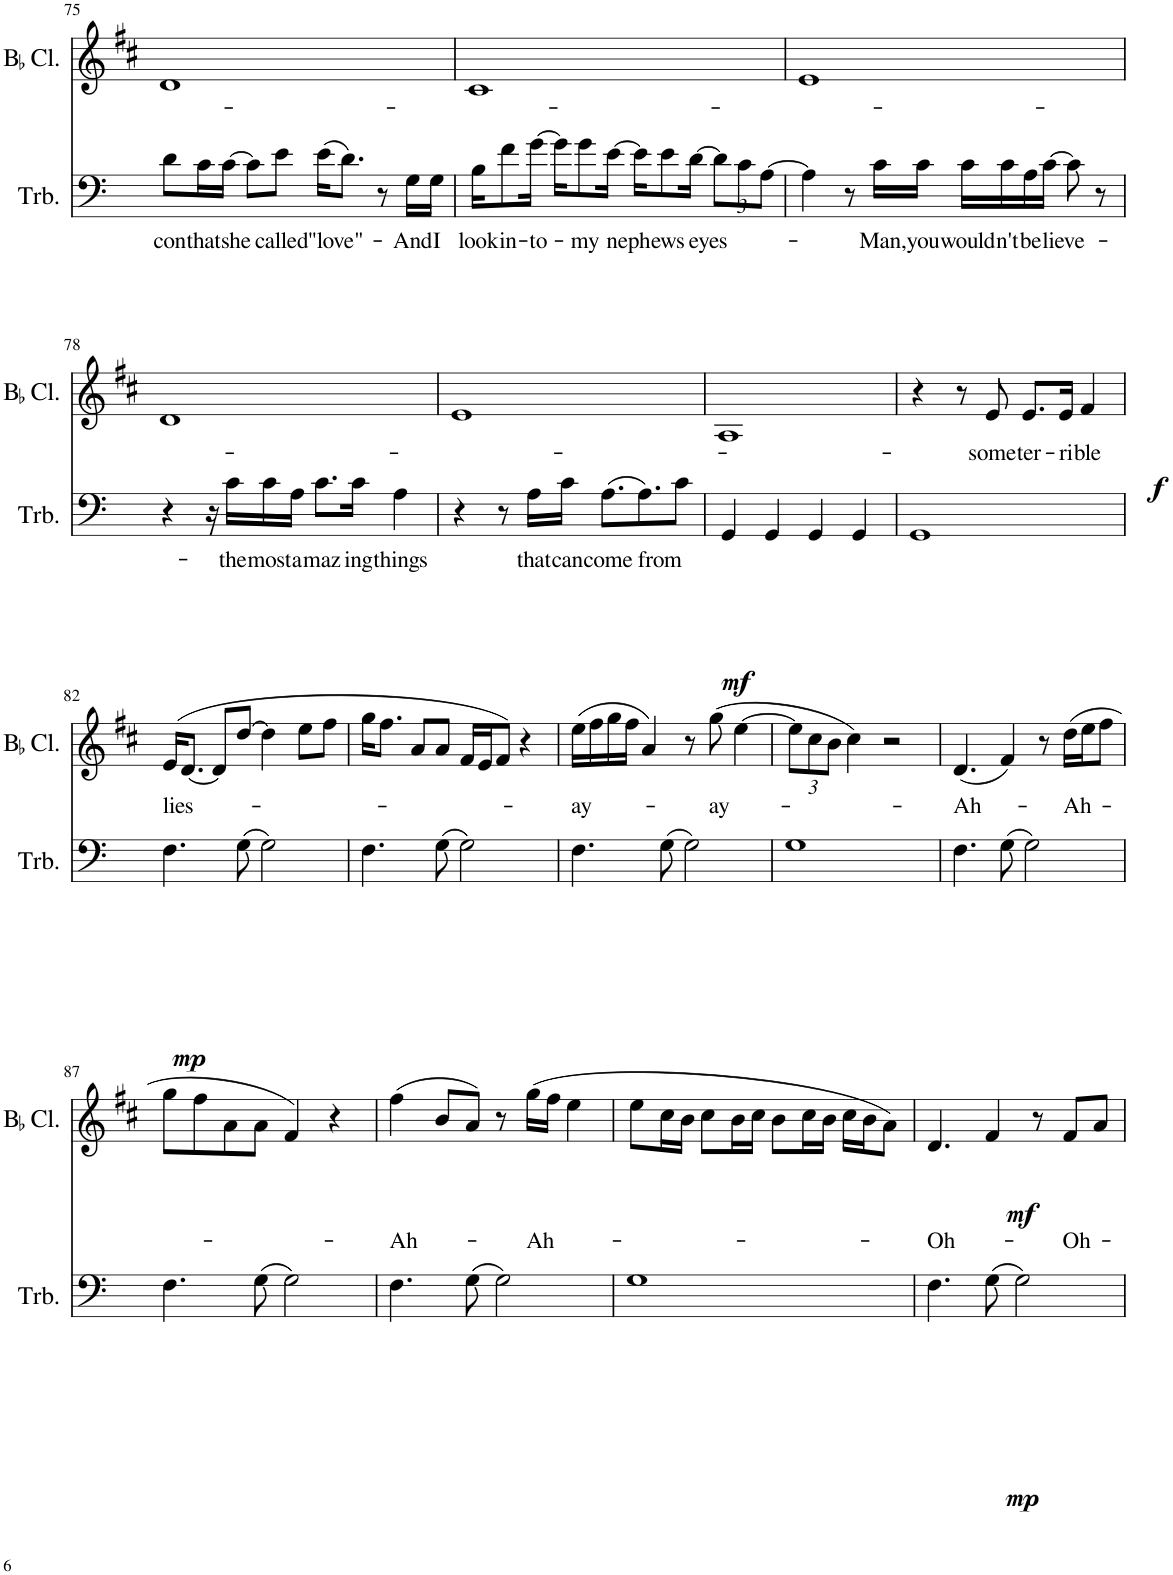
**kern	**text	**dynam	**kern	**text	**dynam
*part2	*part2	*part2	*part1	*part1	*part1
*staff2	*staff2	*staff2	*staff1	*staff1	*staff1
*I"Trombone	*	*	*I"BaccidentalFlat Clarinet	*	*
*I'Trb.	*	*	*I'BaccidentalFlat Cl.	*	*
!!LO:PB:g=z
*clefF4	*	*	*clefG2	*	*
*	*	*	*Trd1c2	*	*
*k[]	*	*	*k[f#c#]	*	*
*M4/4	*	*	*M4/4	*	*
=75	=75	=75	=75	=75	=75
!	!LO:LY:b	!	!	!	!
8d\L	con	.	1d	.	.
!	!LO:LY:b	!	!	!	!
16c\L	that	.	.	.	.
!	!LO:LY:b	!	!	!	!
[16c\JJ	she-	.	.	.	.
8c\L]	.	.	.	.	.
!	!LO:LY:b	!	!	!	!
8e\J	-called	.	.	.	.
!	!LO:LY:b	!	!	!	!
(16e\KL	"love"-	.	.	.	.
8.d\J)	.	.	.	.	.
8r	.	.	.	.	.
!	!LO:LY:b	!	!	!	!
16G\LL	-And	.	.	.	.
!	!LO:LY:b	!	!	!	!
16G\JJ	I	.	.	.	.
=76	=76	=76	=76	=76	=76
!	!LO:LY:b	!	!	!	!
16B\KL	look	.	1c#	.	.
!	!LO:LY:b	!	!	!	!
8f\	in-	.	.	.	.
!	!LO:LY:b	!	!	!	!
[16g\Jk	-to-	.	.	.	.
16g\KL]	.	.	.	.	.
!	!LO:LY:b	!	!	!	!
8g\	-my	.	.	.	.
!	!LO:LY:b	!	!	!	!
[16e\Jk	neph-	.	.	.	.
16e\KL]	.	.	.	.	.
!	!LO:LY:b	!	!	!	!
8e\	-ews	.	.	.	.
!	!LO:LY:b	!	!	!	!
[16d\Jk	eyes-	.	.	.	.
*Xbrackettup	*	*	*	*	*
12d\L]	.	.	.	.	.
12c\	.	.	.	.	.
[12A\J	.	.	.	.	.
=77	=77	=77	=77	=77	=77
4A\]	.	.	1e	.	.
8r	.	.	.	.	.
!	!LO:LY:b	!	!	!	!
16c\LL	Man,	.	.	.	.
!	!LO:LY:b	!	!	!	!
16c\JJ	you	.	.	.	.
!	!LO:LY:b	!	!	!	!
16c\LL	would-	.	.	.	.
!	!LO:LY:b	!	!	!	!
16c\	-n't	.	.	.	.
!	!LO:LY:b	!	!	!	!
16A\	be-	.	.	.	.
!	!LO:LY:b	!	!	!	!
[16c\JJ	-lieve-	.	.	.	.
8c\]	.	.	.	.	.
8r	.	.	.	.	.
!!LO:LB:g=z
=78	=78	=78	=78	=78	=78
4r	.	.	1d	.	.
16r	.	.	.	.	.
!	!LO:LY:b	!	!	!	!
16c\LL	-the	.	.	.	.
!	!LO:LY:b	!	!	!	!
16c\	most	.	.	.	.
!	!LO:LY:b	!	!	!	!
16A\JJ	a-	.	.	.	.
!	!LO:LY:b	!	!	!	!
8.c\L	-maz-	.	.	.	.
!	!LO:LY:b	!	!	!	!
16c\Jk	ing	.	.	.	.
!	!LO:LY:b	!	!	!	!
4A\	things	.	.	.	.
=79	=79	=79	=79	=79	=79
4r	.	.	1e	.	.
8r	.	.	.	.	.
!	!LO:LY:b	!	!	!	!
16A\LL	that	.	.	.	.
!	!LO:LY:b	!	!	!	!
16c\JJ	can	.	.	.	.
!	!LO:LY:b	!	!	!	!
(8.A\L	come	.	.	.	.
!	!LO:LY:b	!	!	!	!
8.A\)	from-	.	.	.	.
8c\J	.	.	.	.	.
=80	=80	=80	=80	=80	=80
!	!	!LO:DY:b	!	!	!
4GG/	.	mf	1A	.	.
4GG/	.	.	.	.	.
4GG/	.	.	.	.	.
4GG/	.	.	.	.	.
=81	=81	=81	=81	=81	=81
1GG	.	.	4r	.	.
.	.	.	8r	.	.
!	!	!	!	!LO:LY:b	!LO:DY:b
.	.	.	8e/	some	f
!	!	!	!	!LO:LY:b	!
.	.	.	8.e/L	ter-	.
!	!	!	!	!LO:LY:b	!
.	.	.	16e/Jk	-ri-	.
!	!	!	!	!LO:LY:b	!
.	.	.	4f#/	-ble	.
!!LO:LB:g=z
=82	=82	=82	=82	=82	=82
!	!	!LO:DY:b	!	!LO:LY:b	!
4.F\	.	mp	(16e/KL	lies-	.
.	.	.	[8.d/J	.	.
.	.	.	8d/L]	.	.
(8G\	.	.	[8dd/J	.	.
2G\)	.	.	4dd\]	.	.
.	.	.	8ee\L	.	.
.	.	.	8ff#\J	.	.
=83	=83	=83	=83	=83	=83
4.F\	.	.	16gg\KL	.	.
.	.	.	8.ff#\J	.	.
.	.	.	8a/L	.	.
(8G\	.	.	8a/J	.	.
2G\)	.	.	16f#/LL	.	.
.	.	.	16e/J	.	.
.	.	.	8f#/J)	.	.
.	.	.	4r	.	.
=84	=84	=84	=84	=84	=84
!	!	!	!	!LO:LY:b	!
4.F\	.	.	(16ee\LL	ay-	.
.	.	.	16ff#\	.	.
.	.	.	16gg\	.	.
.	.	.	16ff#\JJ	.	.
.	.	.	4a/)	.	.
(8G\	.	.	.	.	.
2G\)	.	.	8r	.	.
!	!	!	!	!LO:LY:b	!
.	.	.	(8gg\	ay-	.
.	.	.	[4ee\	.	.
=85	=85	=85	=85	=85	=85
*	*	*	*Xbrackettup	*	*
1G	.	.	12ee\L]	.	.
.	.	.	12cc#\	.	.
.	.	.	12b\J	.	.
.	.	.	4cc#\)	.	.
.	.	.	2r	.	.
=86	=86	=86	=86	=86	=86
!	!	!	!	!LO:LY:b	!
4.F\	.	.	(4.d/	-Ah-	.
(8G\	.	.	4f#/)	.	.
2G\)	.	.	.	.	.
.	.	.	8r	.	.
!	!	!	!	!LO:LY:b	!
.	.	.	(16dd\LL	-Ah-	.
.	.	.	16ee\J	.	.
.	.	.	8ff#\J	.	.
!!LO:LB:g=z
=87	=87	=87	=87	=87	=87
4.F\	.	.	8gg\L	.	.
.	.	.	8ff#\	.	.
.	.	.	8a\	.	.
(8G\	.	.	8a\J	.	.
2G\)	.	.	4f#/)	.	.
.	.	.	4r	.	.
=88	=88	=88	=88	=88	=88
!	!	!	!	!LO:LY:b	!
4.F\	.	.	(4ff#\	-Ah-	.
.	.	.	8b/L	.	.
(8G\	.	.	8a/J)	.	.
2G\)	.	.	8r	.	.
!	!	!	!	!LO:LY:b	!
.	.	.	(16gg\LL	-Ah-	.
.	.	.	16ff#\JJ	.	.
.	.	.	4ee\	.	.
=89	=89	=89	=89	=89	=89
1G	.	.	8ee\L	.	.
.	.	.	16cc#\L	.	.
.	.	.	16b\JJ	.	.
.	.	.	8cc#\L	.	.
.	.	.	16b\L	.	.
.	.	.	16cc#\JJ	.	.
.	.	.	8b\L	.	.
.	.	.	16cc#\L	.	.
.	.	.	16b\JJ	.	.
.	.	.	16cc#\LL	.	.
.	.	.	16b\J	.	.
.	.	.	8a\J)	.	.
=90	=90	=90	=90	=90	=90
!	!	!LO:DY:b	!	!LO:LY:b	!LO:DY:b
4.F\	.	mp	4.d/	-Oh-	mf
(8G\	.	.	4f#/	.	.
2G\)	.	.	.	.	.
.	.	.	8r	.	.
!	!	!	!	!LO:LY:b	!
.	.	.	8f#/L	Oh-	.
.	.	.	8a/J	.	.
=	=	=	=	=	=
*-	*-	*-	*-	*-	*-
